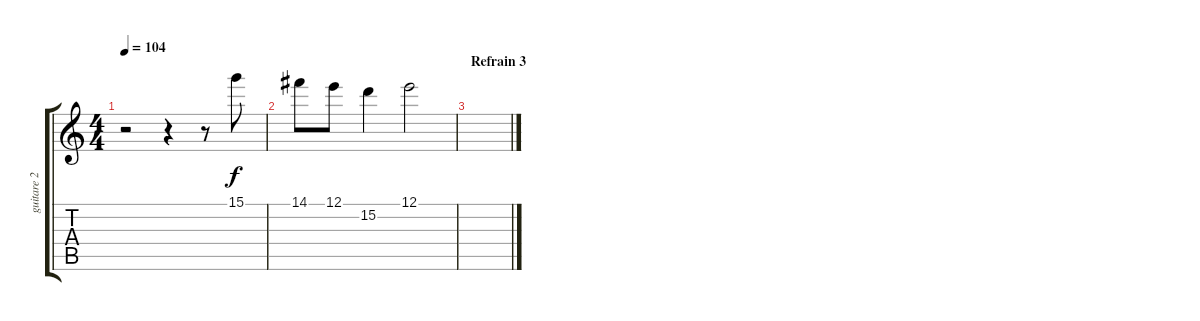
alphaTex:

\track ("guitare 2" "guitare 2") {instrument electricguitarclean}
\staff {score tabs}
\tuning (E4 B3 G3 D3 A2 E2) {hide}
\ts (4 4)
\tempo 104
\clef g2
\ks c
r.2{dy f} r.4 r.8 15.1.8 |
14.1.8 12.1.8 15.2.4 12.1.2 |
\section ("" "Refrain 3")
